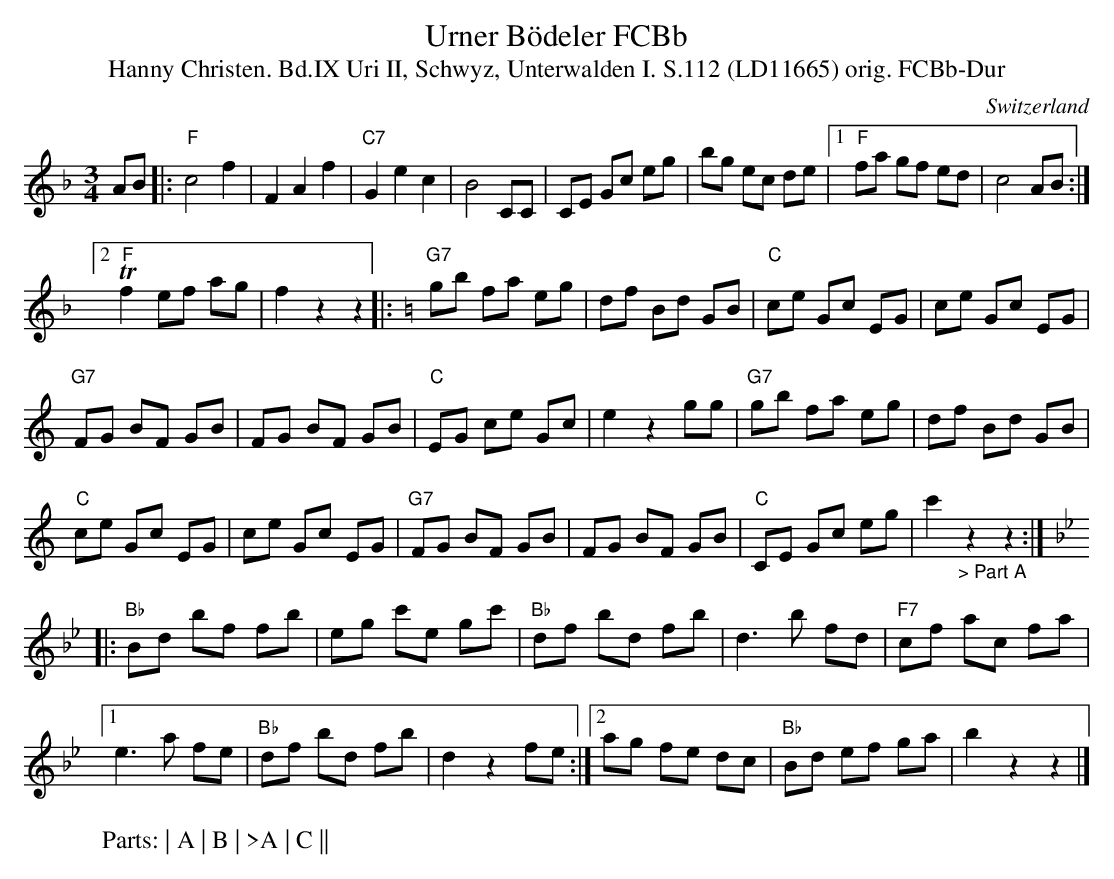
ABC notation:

X:1
T: Urner B\"odeler FCBb
T:Hanny Christen. Bd.IX Uri II, Schwyz, Unterwalden I. S.112 (LD11665) orig. FCBb-Dur
M:3/4
L:1/8
O:Switzerland
K:F major
AB |: "F"c4f2 | F2A2f2 | "C7"G2e2c2 | B4 CC | CE Gc eg | bg ec de |1 "F"fa gf ed | c4 AB :|2
T"F"f2 ef ag | f2z2z2 |: [K:C] "G7"gb fa eg | df Bd GB | "C"ce Gc EG | ce Gc EG |
"G7"FG BF GB | FG BF GB | "C"EG ce Gc | e2z2 gg | "G7"gb fa eg | df Bd GB |
"C"ce Gc EG | ce Gc EG | "G7"FG BF GB | FG BF GB | "C"CE Gc eg | c'2 "_> Part A"z2z2 :| [K:Bb]
|: "Bb"Bd bf fb | eg c'e gc' | "Bb"df bd fb | d3b fd | "F7"cf ac fa |1
e3a fe | "Bb"df bd fb | d2z2fe :|2 ag fe dc | "Bb"Bd ef ga | b2z2z2 |]
W: Parts: | A | B | >A | C ||
